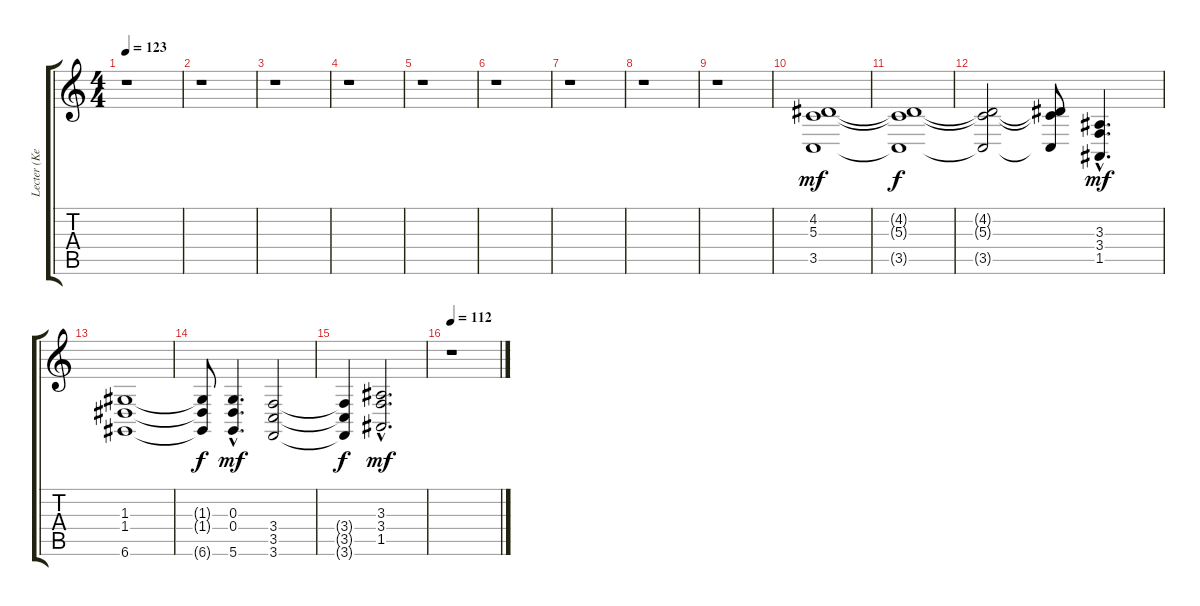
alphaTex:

\track ("Lecter (KeybExtra)" "Lecter (Ke") {instrument choiraahs}
\staff {score tabs}
\tuning (E4 B3 G3 D3 A2 D2) {hide}
\ts (4 4)
\tempo 123
\clef g2
\ks c
r.1{dy mf} |
r.1 |
r.1 |
r.1 |
r.1 |
r.1 |
r.1 |
r.1 |
r.1 |
(4.2 5.3 3.5).1 |
(4.2{t} 5.3{t} 3.5{t}).1{dy f} |
(4.2{t} 5.3{t} 3.5{t}).2 (4.2{t} 5.3{t} 3.5{t}).8 (3.3{hac} 3.4{hac} 1.5{hac}).4{d dy mf} |
(1.3 1.4 6.6).1 |
(1.3{t} 1.4{t} 6.6{t}).8{dy f} (0.3{hac} 0.4{hac} 5.6{hac}).4{d dy mf} (3.4 3.5 3.6).2 |
(3.4{t} 3.5{t} 3.6{t}).4{dy f} (3.3{hac} 3.4{hac} 1.5{hac}).2{d dy mf} |
\tempo 112
r.1
